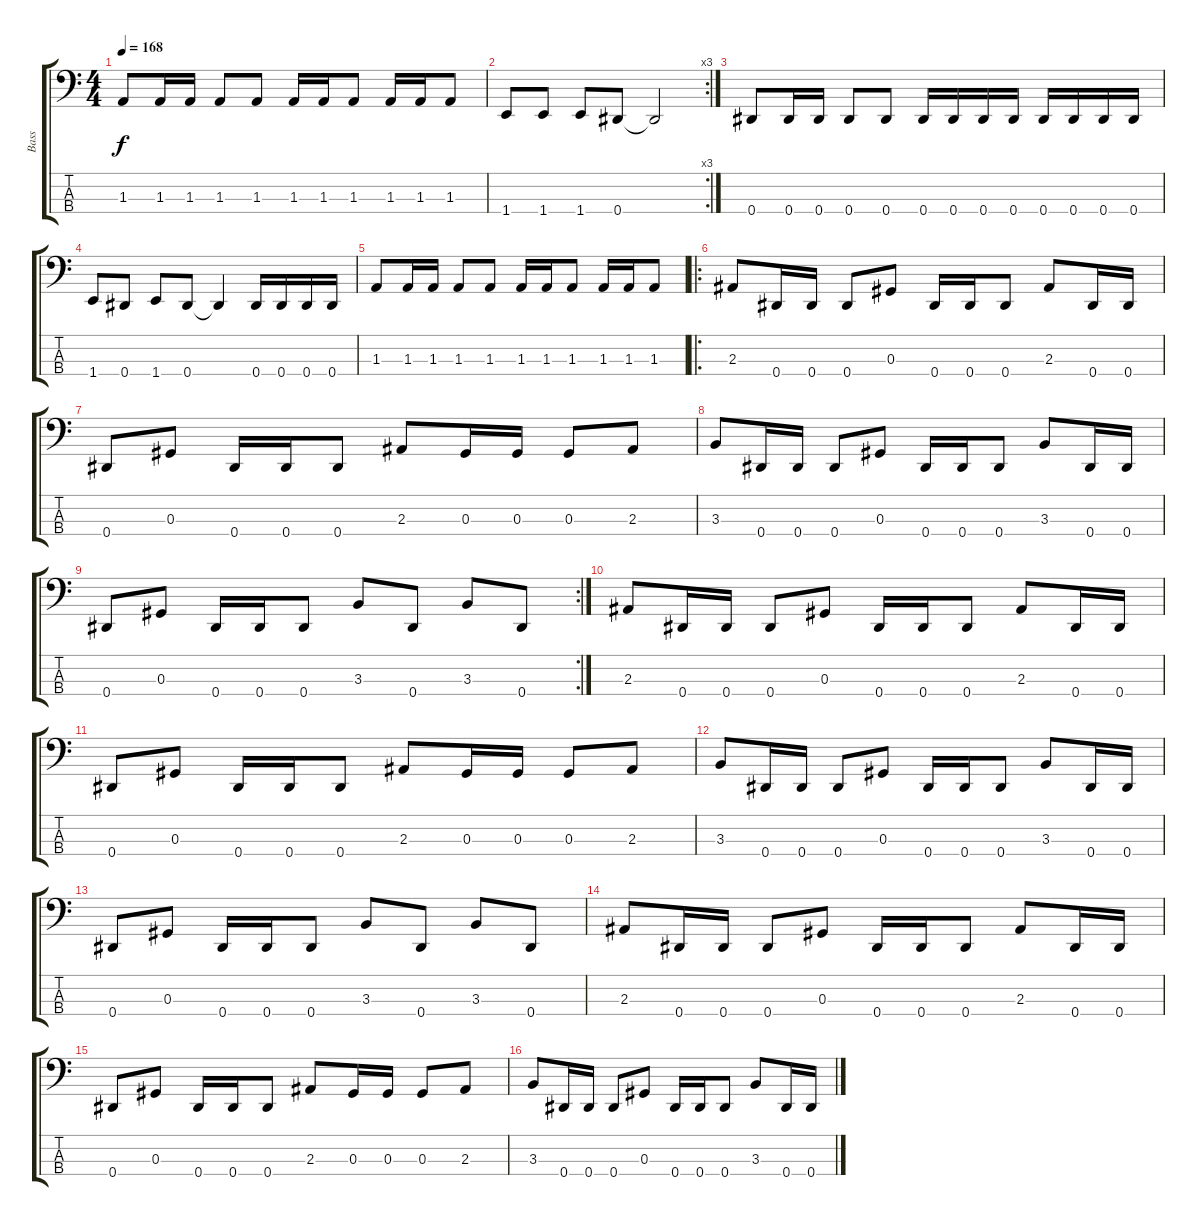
\track ("Bass" "Bass") {instrument electricbasspick}
\staff {score tabs}
\tuning (Gb2 Db2 Ab1 Eb1) {hide}
\ts (4 4)
\tempo 168
\clef f4
\ks c
1.3.8{dy f} 1.3.16 1.3.16 1.3.8 1.3.8 1.3.16 1.3.16 1.3.8 1.3.16 1.3.16 1.3.8 |
\rc 3
1.4.8 1.4.8 1.4.8 0.4.8 0.4{t}.2 |
0.4.8 0.4.16 0.4.16 0.4.8 0.4.8 0.4.16 0.4.16 0.4.16 0.4.16 0.4.16 0.4.16 0.4.16 0.4.16 |
1.4.8 0.4.8 1.4.8 0.4.8 0.4{t}.4 0.4.16 0.4.16 0.4.16 0.4.16 |
1.3.8 1.3.16 1.3.16 1.3.8 1.3.8 1.3.16 1.3.16 1.3.8 1.3.16 1.3.16 1.3.8 |
\ro
2.3.8 0.4.16 0.4.16 0.4.8 0.3.8 0.4.16 0.4.16 0.4.8 2.3.8 0.4.16 0.4.16 |
0.4.8 0.3.8 0.4.16 0.4.16 0.4.8 2.3.8 0.3.16 0.3.16 0.3.8 2.3.8 |
3.3.8 0.4.16 0.4.16 0.4.8 0.3.8 0.4.16 0.4.16 0.4.8 3.3.8 0.4.16 0.4.16 |
\rc 2
0.4.8 0.3.8 0.4.16 0.4.16 0.4.8 3.3.8 0.4.8 3.3.8 0.4.8 |
2.3.8 0.4.16 0.4.16 0.4.8 0.3.8 0.4.16 0.4.16 0.4.8 2.3.8 0.4.16 0.4.16 |
0.4.8 0.3.8 0.4.16 0.4.16 0.4.8 2.3.8 0.3.16 0.3.16 0.3.8 2.3.8 |
3.3.8 0.4.16 0.4.16 0.4.8 0.3.8 0.4.16 0.4.16 0.4.8 3.3.8 0.4.16 0.4.16 |
0.4.8 0.3.8 0.4.16 0.4.16 0.4.8 3.3.8 0.4.8 3.3.8 0.4.8 |
2.3.8 0.4.16 0.4.16 0.4.8 0.3.8 0.4.16 0.4.16 0.4.8 2.3.8 0.4.16 0.4.16 |
0.4.8 0.3.8 0.4.16 0.4.16 0.4.8 2.3.8 0.3.16 0.3.16 0.3.8 2.3.8 |
3.3.8 0.4.16 0.4.16 0.4.8 0.3.8 0.4.16 0.4.16 0.4.8 3.3.8 0.4.16 0.4.16
